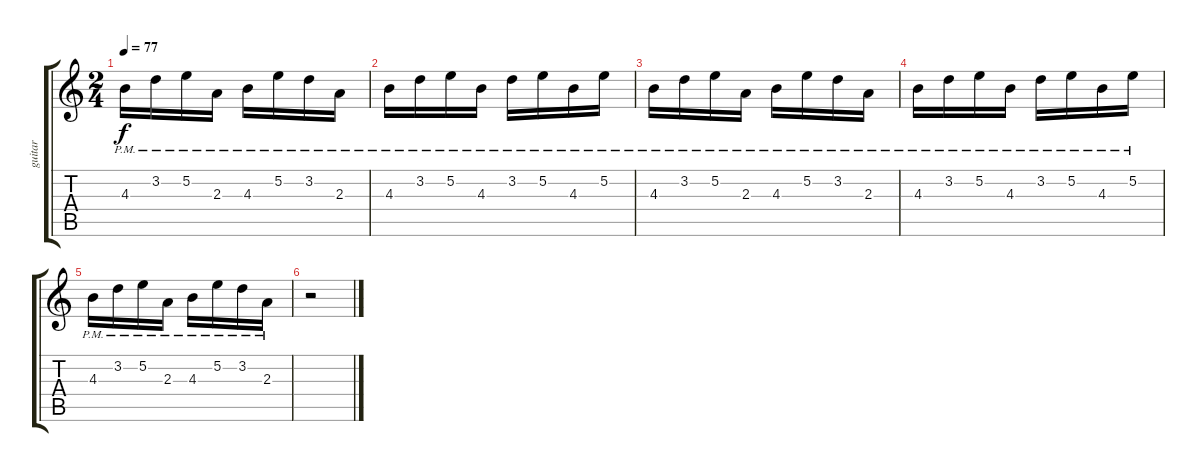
\track ("guitar    solo   two" "guitar    ") {instrument overdrivenguitar}
\staff {score tabs}
\tuning (E4 B3 G3 D3 A2 E2) {hide}
\ts (2 4)
\tempo 77
\clef g2
\ks c
4.3{pm}.16{dy f} 3.2{pm}.16 5.2{pm}.16 2.3{pm}.16 4.3{pm}.16 5.2{pm}.16 3.2{pm}.16 2.3{pm}.16 |
4.3{pm}.16 3.2{pm}.16 5.2{pm}.16 4.3{pm}.16 3.2{pm}.16 5.2{pm}.16 4.3{pm}.16 5.2{pm}.16 |
4.3{pm}.16 3.2{pm}.16 5.2{pm}.16 2.3{pm}.16 4.3{pm}.16 5.2{pm}.16 3.2{pm}.16 2.3{pm}.16 |
4.3{pm}.16 3.2{pm}.16 5.2{pm}.16 4.3{pm}.16 3.2{pm}.16 5.2{pm}.16 4.3{pm}.16 5.2{pm}.16 |
4.3{pm}.16 3.2{pm}.16 5.2{pm}.16 2.3{pm}.16 4.3{pm}.16 5.2{pm}.16 3.2{pm}.16 2.3{pm}.16 |
r.2
